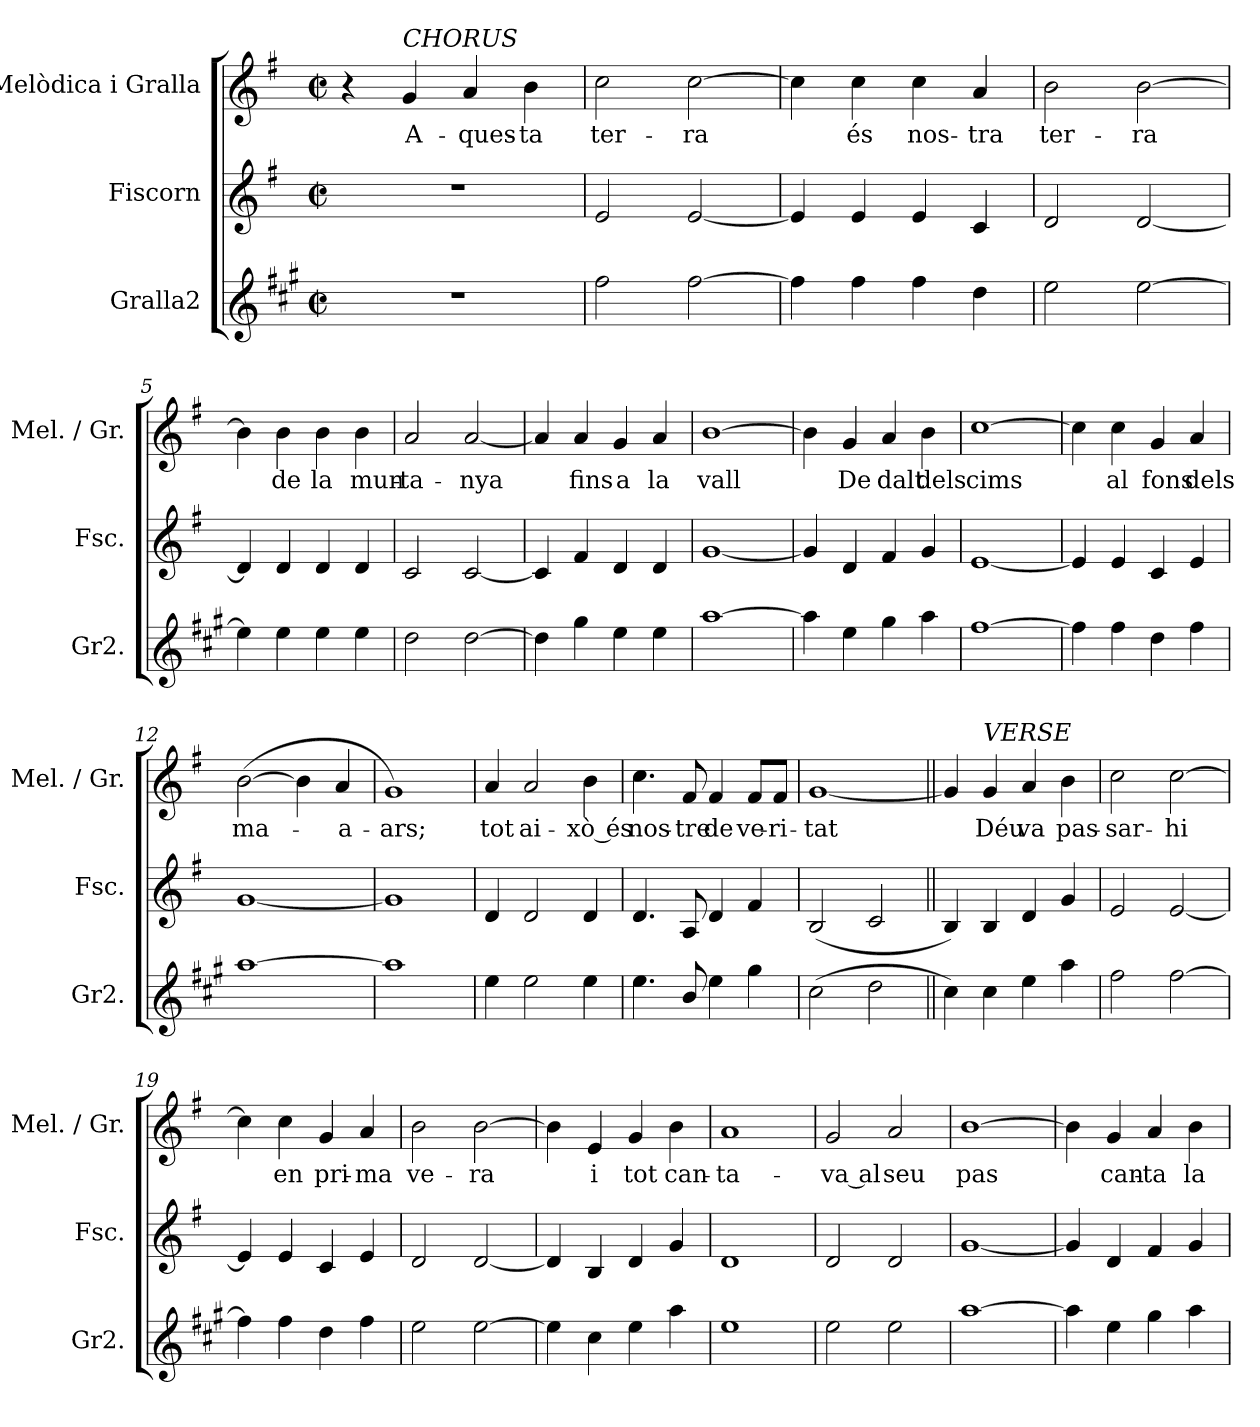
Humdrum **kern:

**kern	**kern	**kern	**text
*part3	*part2	*part1	*part1
*staff3	*staff2	*staff1	*staff1
*I"Gralla2	*I"Fiscorn	*I"Melòdica i Gralla	*
*I'Gr2.	*I'Fsc.	*I'Mel. / Gr.	*
*clefG2	*clefG2	*clefG2	*
*ITrd1c2	*	*	*
*k[f#]	*k[f#]	*k[f#]	*
*M2/2	*M2/2	*M2/2	*
*met(c|)	*met(c|)	*met(c|)	*
*MM160	*MM160	*MM160	*
=1	=1	=1	=1
1r	1r	4r	.
!	!	!LO:TX:a:i:t=CHORUS	!
!	!	!	!LO:LY:b
.	.	4g/	A-
!	!	!	!LO:LY:b
.	.	4a/	-ques-
!	!	!	!LO:LY:b
.	.	4b\	-ta
=2	=2	=2	=2
!	!	!	!LO:LY:b
2ee\	2e/	2cc\	ter-
!	!	!	!LO:LY:b
[2ee\	[2e/	[2cc\	-ra
=3	=3	=3	=3
4ee\]	4e/]	4cc\]	.
!	!	!	!LO:LY:b
4ee\	4e/	4cc\	és
!	!	!	!LO:LY:b
4ee\	4e/	4cc\	nos-
!	!	!	!LO:LY:b
4cc\	4c/	4a/	-tra
=4	=4	=4	=4
!	!	!	!LO:LY:b
2dd\	2d/	2b\	ter-
!	!	!	!LO:LY:b
[2dd\	[2d/	[2b\	-ra
=5	=5	=5	=5
4dd\]	4d/]	4b\]	.
!	!	!	!LO:LY:b
4dd\	4d/	4b\	de
!	!	!	!LO:LY:b
4dd\	4d/	4b\	la
!	!	!	!LO:LY:b
4dd\	4d/	4b\	mun-
=6	=6	=6	=6
!	!	!	!LO:LY:b
2cc\	2c/	2a/	-ta-
!	!	!	!LO:LY:b
[2cc\	[2c/	[2a/	-nya
=7	=7	=7	=7
4cc\]	4c/]	4a/]	.
!	!	!	!LO:LY:b
4ff#\	4f#/	4a/	fins
!	!	!	!LO:LY:b
4dd\	4d/	4g/	a
!	!	!	!LO:LY:b
4dd\	4d/	4a/	la
!!LO:LB:g=z
=8	=8	=8	=8
!	!	!	!LO:LY:b
[1gg	[1g	[1b	vall
=9	=9	=9	=9
4gg\]	4g/]	4b\]	.
!	!	!	!LO:LY:b
4dd\	4d/	4g/	De
!	!	!	!LO:LY:b
4ff#\	4f#/	4a/	dalt
!	!	!	!LO:LY:b
4gg\	4g/	4b\	dels
=10	=10	=10	=10
!	!	!	!LO:LY:b
[1ee	[1e	[1cc	-cims
=11	=11	=11	=11
4ee\]	4e/]	4cc\]	.
!	!	!	!LO:LY:b
4ee\	4e/	4cc\	al
!	!	!	!LO:LY:b
4cc\	4c/	4g/	fons
!	!	!	!LO:LY:b
4ee\	4e/	4a/	dels
=12	=12	=12	=12
!	!	!	!LO:LY:b
[1gg	[1g	(>[2b\	ma-
.	.	4b\]	.
!	!	!	!LO:LY:b
.	.	4a/	-a-
=13	=13	=13	=13
!	!	!	!LO:LY:b
1gg]	1g]	1g)	-ars;
=14	=14	=14	=14
!	!	!	!LO:LY:b
4dd\	4d/	4a/	tot
!	!	!	!LO:LY:b
2dd\	2d/	2a/	ai-
!	!	!	!LO:LY:b
4dd\	4d/	4b\	xò és
=15	=15	=15	=15
!	!	!	!LO:LY:b
4.dd\	4.d/	4.cc\	nos-
!	!	!	!LO:LY:b
8a/	8A/	8f#/	tre
!	!	!	!LO:LY:b
4dd\	4d/	4f#/	de
!	!	!	!LO:LY:b
4ff#\	4f#/	8f#/L	ve-
!	!	!	!LO:LY:b
.	.	8f#/J	-ri-
!!LO:LB:g=z
=16	=16	=16	=16
!	!	!	!LO:LY:b
(>2b\	(<2B/	[1g	-tat
2cc\	2c/	.	.
=17||	=17||	=17||	=17||
4b\)	4B/)	4g/]	.
!	!	!LO:TX:a:i:t=VERSE	!
!	!	!	!LO:LY:b
4b\	4B/	4g/	Déu
!	!	!	!LO:LY:b
4dd\	4d/	4a/	va
!	!	!	!LO:LY:b
4gg\	4g/	4b\	pas-
=18	=18	=18	=18
!	!	!	!LO:LY:b
2ee\	2e/	2cc\	-sar-
!	!	!	!LO:LY:b
[2ee\	[2e/	[2cc\	-hi
=19	=19	=19	=19
4ee\]	4e/]	4cc\]	.
!	!	!	!LO:LY:b
4ee\	4e/	4cc\	en
!	!	!	!LO:LY:b
4cc\	4c/	4g/	pri-
!	!	!	!LO:LY:b
4ee\	4e/	4a/	-ma
=20	=20	=20	=20
!	!	!	!LO:LY:b
2dd\	2d/	2b\	ve-
!	!	!	!LO:LY:b
[2dd\	[2d/	[2b\	-ra
=21	=21	=21	=21
4dd\]	4d/]	4b\]	.
!	!	!	!LO:LY:b
4b\	4B/	4e/	i
!	!	!	!LO:LY:b
4dd\	4d/	4g/	tot
!	!	!	!LO:LY:b
4gg\	4g/	4b\	can-
=22	=22	=22	=22
!	!	!	!LO:LY:b
1dd	1d	1a	-ta-
=23	=23	=23	=23
!	!	!	!LO:LY:b
2dd\	2d/	2g/	va al
!	!	!	!LO:LY:b
2dd\	2d/	2a/	seu
=24	=24	=24	=24
!	!	!	!LO:LY:b
[1gg	[1g	[1b	-pas
!!LO:PB:g=z
=25	=25	=25	=25
4gg\]	4g/]	4b\]	.
!	!	!	!LO:LY:b
4dd\	4d/	4g/	can-
!	!	!	!LO:LY:b
4ff#\	4f#/	4a/	-ta
!	!	!	!LO:LY:b
4gg\	4g/	4b\	la
=	=	=	=
*-	*-	*-	*-
